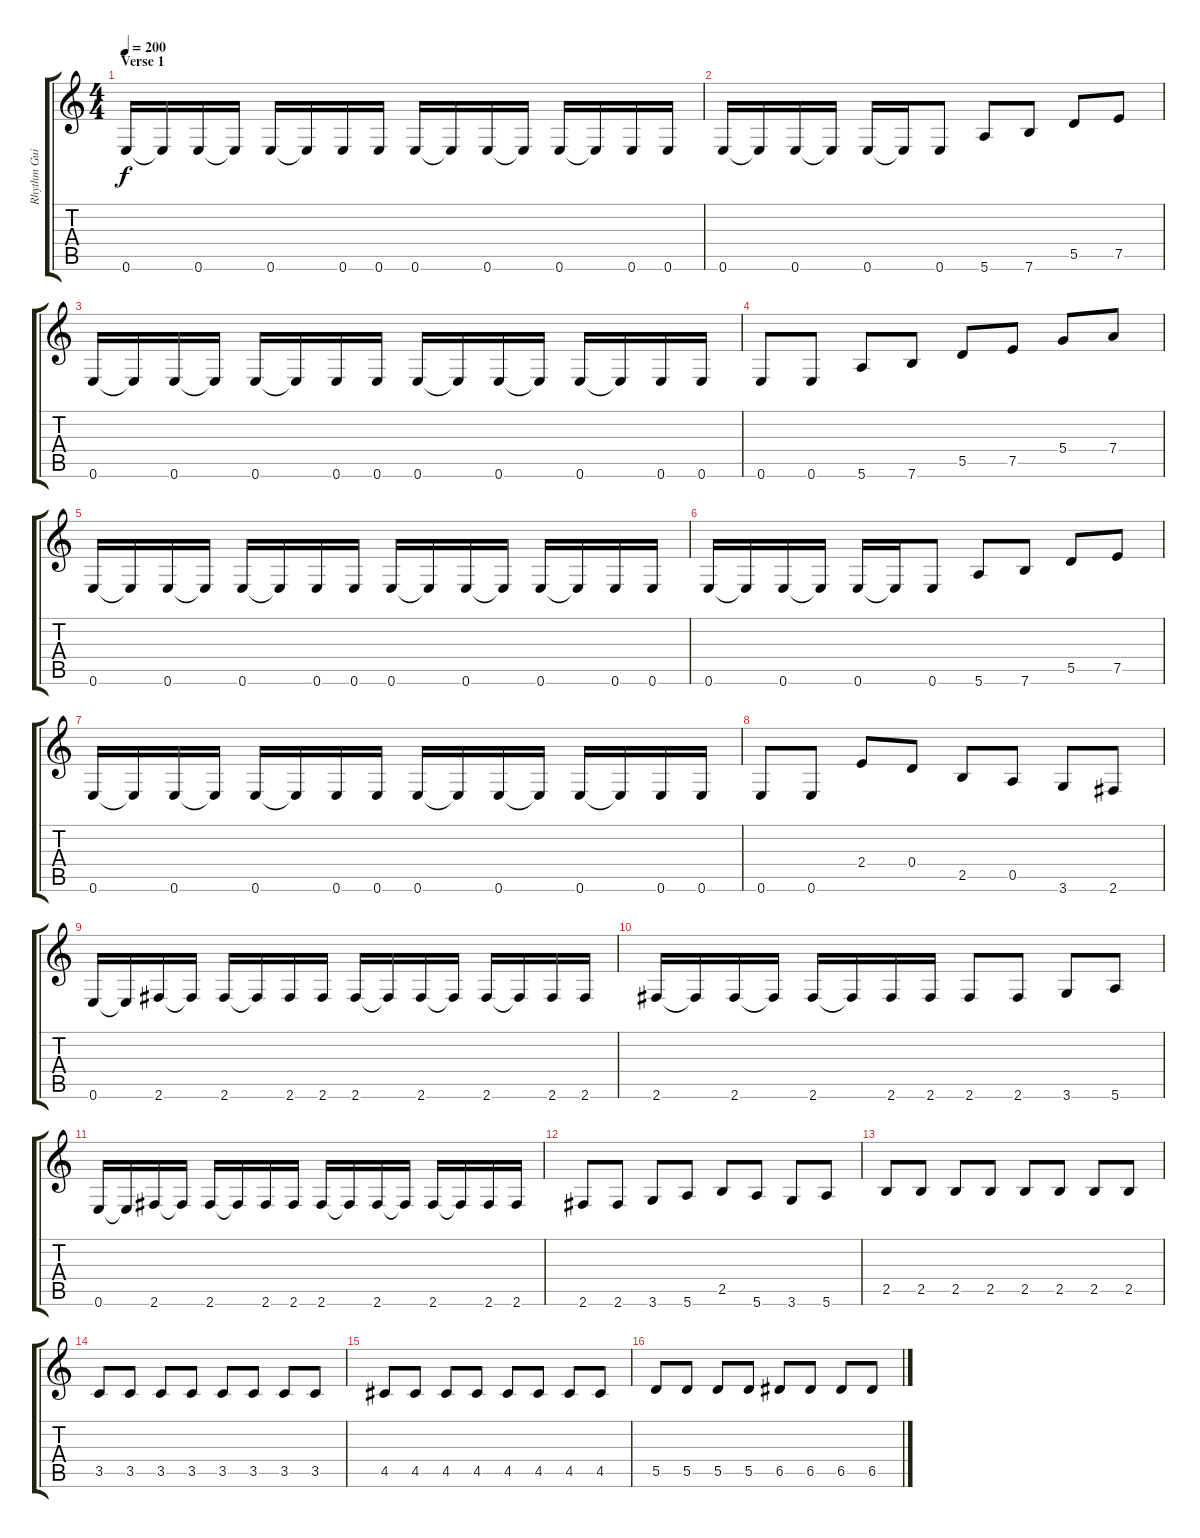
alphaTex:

\track ("Rhythm Guitar" "Rhythm Gui") {instrument overdrivenguitar}
\staff {score tabs}
\tuning (E4 B3 G3 D3 A2 E2) {hide}
\ts (4 4)
\section ("" "Verse 1")
\tempo 200
\clef g2
\ks c
0.6.16{dy f} 0.6{t}.16 0.6.16 0.6{t}.16 0.6.16 0.6{t}.16 0.6.16 0.6.16 0.6.16 0.6{t}.16 0.6.16 0.6{t}.16 0.6.16 0.6{t}.16 0.6.16 0.6.16 |
0.6.16 0.6{t}.16 0.6.16 0.6{t}.16 0.6.16 0.6{t}.16 0.6.8 5.6.8 7.6.8 5.5.8 7.5.8 |
0.6.16 0.6{t}.16 0.6.16 0.6{t}.16 0.6.16 0.6{t}.16 0.6.16 0.6.16 0.6.16 0.6{t}.16 0.6.16 0.6{t}.16 0.6.16 0.6{t}.16 0.6.16 0.6.16 |
0.6.8 0.6.8 5.6.8 7.6.8 5.5.8 7.5.8 5.4.8 7.4.8 |
0.6.16 0.6{t}.16 0.6.16 0.6{t}.16 0.6.16 0.6{t}.16 0.6.16 0.6.16 0.6.16 0.6{t}.16 0.6.16 0.6{t}.16 0.6.16 0.6{t}.16 0.6.16 0.6.16 |
0.6.16 0.6{t}.16 0.6.16 0.6{t}.16 0.6.16 0.6{t}.16 0.6.8 5.6.8 7.6.8 5.5.8 7.5.8 |
0.6.16 0.6{t}.16 0.6.16 0.6{t}.16 0.6.16 0.6{t}.16 0.6.16 0.6.16 0.6.16 0.6{t}.16 0.6.16 0.6{t}.16 0.6.16 0.6{t}.16 0.6.16 0.6.16 |
0.6.8 0.6.8 2.4.8 0.4.8 2.5.8 0.5.8 3.6.8 2.6.8 |
0.6.16 0.6{t}.16 2.6.16 2.6{t}.16 2.6.16 2.6{t}.16 2.6.16 2.6.16 2.6.16 2.6{t}.16 2.6.16 2.6{t}.16 2.6.16 2.6{t}.16 2.6.16 2.6.16 |
2.6.16 2.6{t}.16 2.6.16 2.6{t}.16 2.6.16 2.6{t}.16 2.6.16 2.6.16 2.6.8 2.6.8 3.6.8 5.6.8 |
0.6.16 0.6{t}.16 2.6.16 2.6{t}.16 2.6.16 2.6{t}.16 2.6.16 2.6.16 2.6.16 2.6{t}.16 2.6.16 2.6{t}.16 2.6.16 2.6{t}.16 2.6.16 2.6.16 |
2.6.8 2.6.8 3.6.8 5.6.8 2.5.8 5.6.8 3.6.8 5.6.8 |
2.5.8 2.5.8 2.5.8 2.5.8 2.5.8 2.5.8 2.5.8 2.5.8 |
3.5.8 3.5.8 3.5.8 3.5.8 3.5.8 3.5.8 3.5.8 3.5.8 |
4.5.8 4.5.8 4.5.8 4.5.8 4.5.8 4.5.8 4.5.8 4.5.8 |
5.5.8 5.5.8 5.5.8 5.5.8 6.5.8 6.5.8 6.5.8 6.5.8
